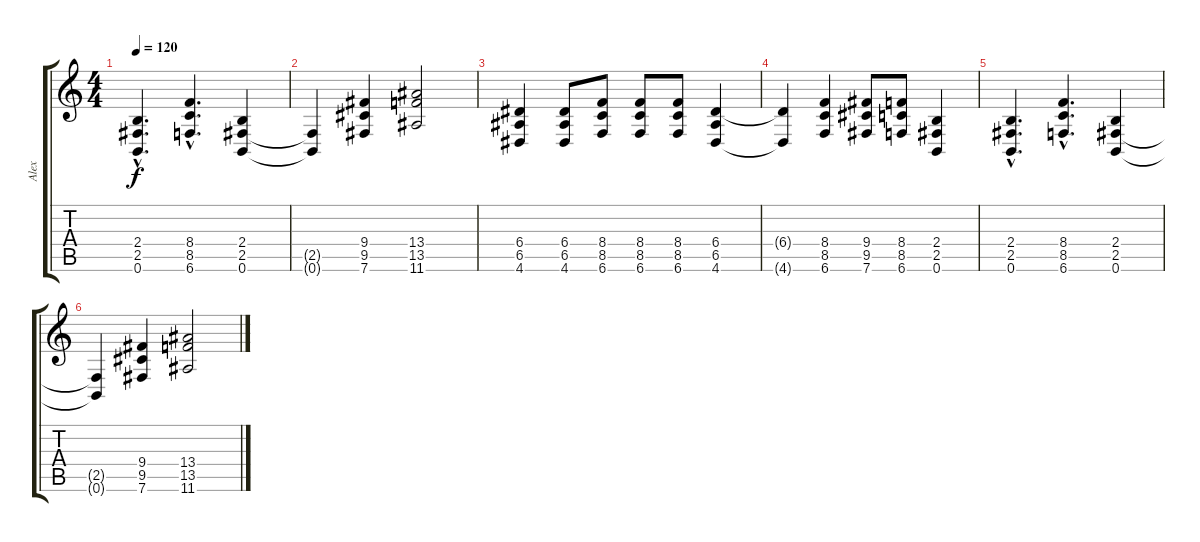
\track ("Alex" "Alex") {instrument overdrivenguitar}
\staff {score tabs}
\tuning (B3 Gb3 D3 A2 E2 B1) {hide}
\ts (4 4)
\tempo 120
\clef g2
\ks c
(2.4{hac} 2.5 0.6).4{d dy f} (8.4{hac} 8.5 6.6).4{d} (2.4 2.5 0.6).4 |
(2.5{t} 0.6{t}).4 (9.4 9.5 7.6).4 (13.4 13.5 11.6).2 |
(6.4 6.5 4.6).4 (6.4 6.5 4.6).8 (8.4 8.5 6.6).8 (8.4 8.5 6.6).8 (8.4 8.5 6.6).8 (6.4 6.5 4.6).4 |
(6.4{t} 4.6{t}).4 (8.4 8.5 6.6).4 (9.4 9.5 7.6).8 (8.4 8.5 6.6).8 (2.4 2.5 0.6).4 |
(2.4{hac} 2.5 0.6).4{d} (8.4{hac} 8.5 6.6).4{d} (2.4 2.5 0.6).4 |
(2.5{t} 0.6{t}).4 (9.4 9.5 7.6).4 (13.4 13.5 11.6).2
